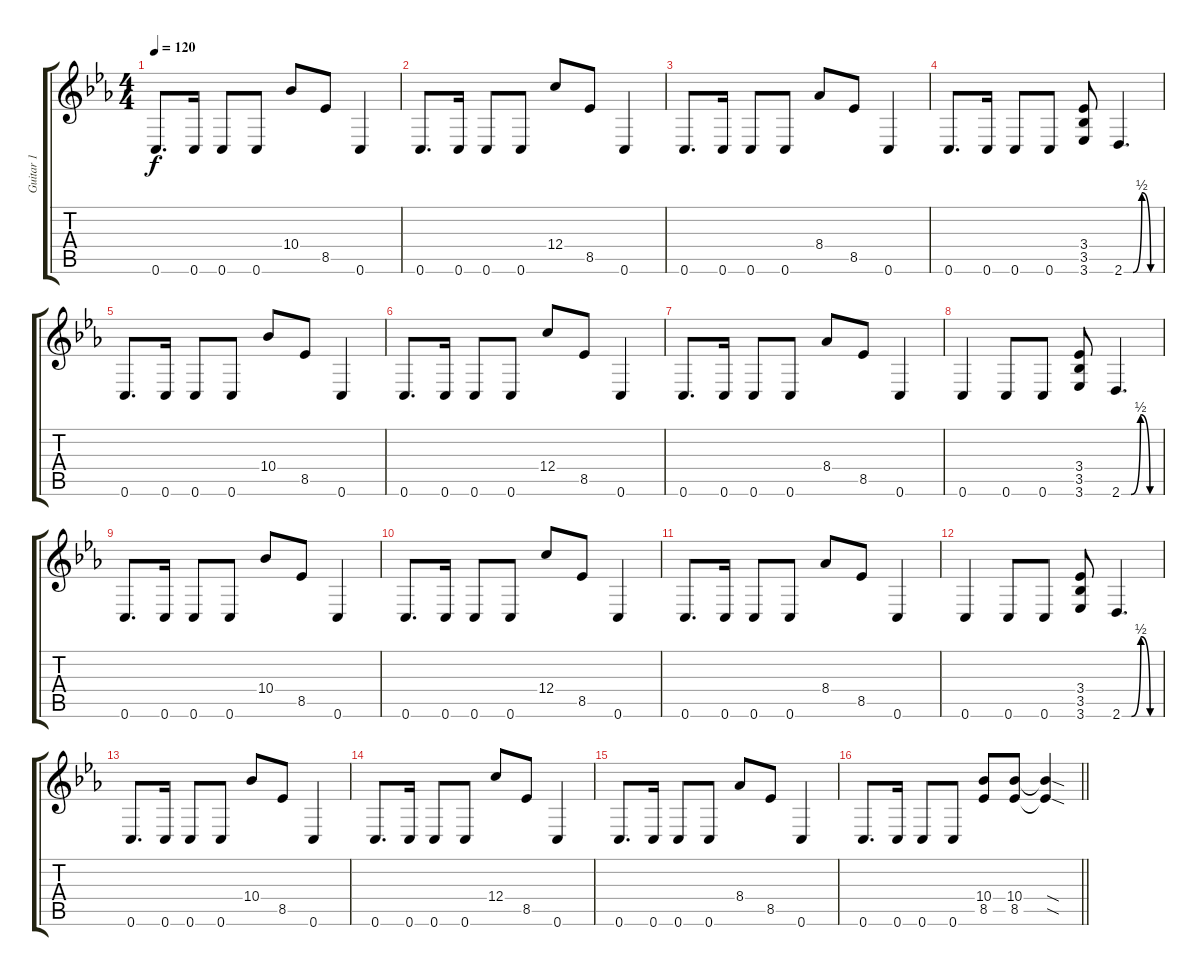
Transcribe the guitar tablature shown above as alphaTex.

\track ("Guitar 1" "Guitar 1") {instrument distortionguitar}
\staff {score tabs}
\tuning (E4 C4 G3 C3 G2 C2) {hide}
\ts (4 4)
\tempo 120
\clef g2
\ks cminor
0.6.8{d dy f instrument distortionguitar} 0.6.16 0.6.8 0.6.8 10.4.8 8.5.8 0.6.4 |
0.6.8{d} 0.6.16 0.6.8 0.6.8 12.4.8 8.5.8 0.6.4 |
0.6.8{d} 0.6.16 0.6.8 0.6.8 8.4.8 8.5.8 0.6.4 |
0.6.8{d} 0.6.16 0.6.8 0.6.8 (3.4 3.5 3.6).8 2.6{be (custom 0 0 15 0 30 2 45 0 60 0)}.4{d} |
0.6.8{d} 0.6.16 0.6.8 0.6.8 10.4.8 8.5.8 0.6.4 |
0.6.8{d} 0.6.16 0.6.8 0.6.8 12.4.8 8.5.8 0.6.4 |
0.6.8{d} 0.6.16 0.6.8 0.6.8 8.4.8 8.5.8 0.6.4 |
0.6.4 0.6.8 0.6.8 (3.4 3.5 3.6).8 2.6{be (custom 0 0 15 0 30 2 45 0 60 0)}.4{d} |
0.6.8{d} 0.6.16 0.6.8 0.6.8 10.4.8 8.5.8 0.6.4 |
0.6.8{d} 0.6.16 0.6.8 0.6.8 12.4.8 8.5.8 0.6.4 |
0.6.8{d} 0.6.16 0.6.8 0.6.8 8.4.8 8.5.8 0.6.4 |
0.6.4 0.6.8 0.6.8 (3.4 3.5 3.6).8 2.6{be (custom 0 0 15 0 30 2 45 0 60 0)}.4{d} |
0.6.8{d} 0.6.16 0.6.8 0.6.8 10.4.8 8.5.8 0.6.4 |
0.6.8{d} 0.6.16 0.6.8 0.6.8 12.4.8 8.5.8 0.6.4 |
0.6.8{d} 0.6.16 0.6.8 0.6.8 8.4.8 8.5.8 0.6.4 |
\barLineRight lightlight
0.6.8{d} 0.6.16 0.6.8 0.6.8 (10.4 8.5).8 (10.4 8.5).8 (10.4{sod t} 8.5{sod t}).4
